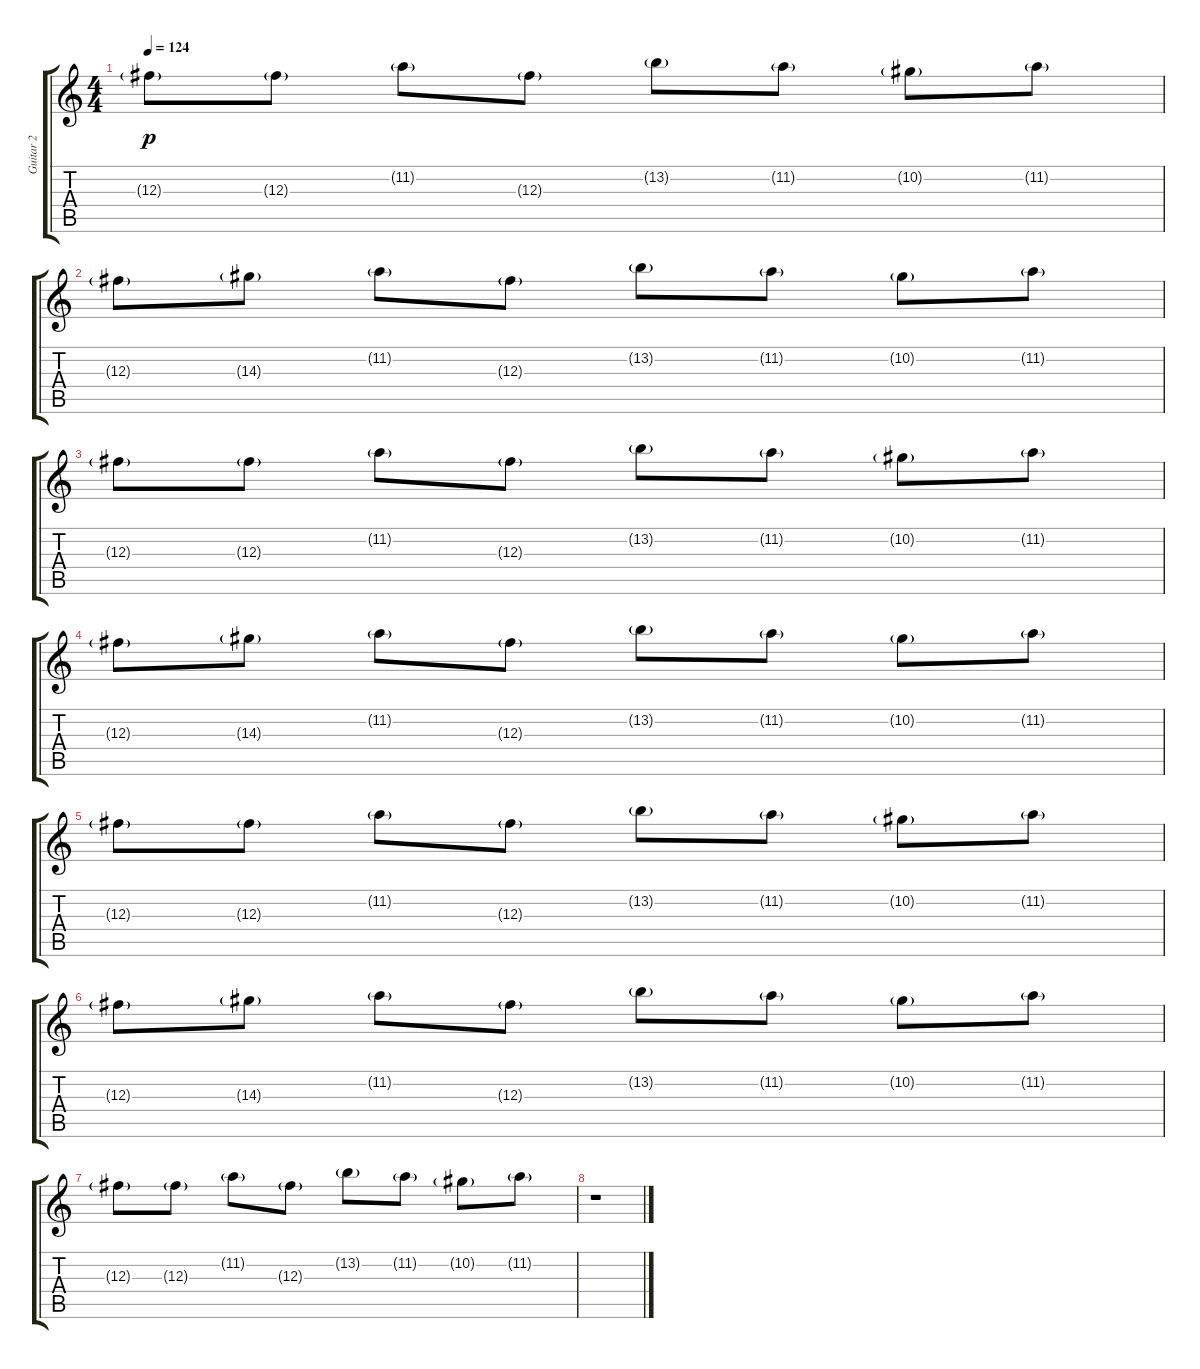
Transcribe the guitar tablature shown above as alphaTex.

\track ("Guitar 2" "Guitar 2") {instrument electricguitarjazz}
\staff {score tabs}
\tuning (Eb4 Bb3 Gb3 Db3 Ab2 Db2) {hide}
\ts (4 4)
\tempo 124
\clef g2
\ks c
12.3{g}.8{dy p} 12.3{g}.8 11.2{g}.8 12.3{g}.8 13.2{g}.8 11.2{g}.8 10.2{g}.8 11.2{g}.8 |
12.3{g}.8 14.3{g}.8 11.2{g}.8 12.3{g}.8 13.2{g}.8 11.2{g}.8 10.2{g}.8 11.2{g}.8 |
12.3{g}.8 12.3{g}.8 11.2{g}.8 12.3{g}.8 13.2{g}.8 11.2{g}.8 10.2{g}.8 11.2{g}.8 |
12.3{g}.8 14.3{g}.8 11.2{g}.8 12.3{g}.8 13.2{g}.8 11.2{g}.8 10.2{g}.8 11.2{g}.8 |
12.3{g}.8 12.3{g}.8 11.2{g}.8 12.3{g}.8 13.2{g}.8 11.2{g}.8 10.2{g}.8 11.2{g}.8 |
12.3{g}.8 14.3{g}.8 11.2{g}.8 12.3{g}.8 13.2{g}.8 11.2{g}.8 10.2{g}.8 11.2{g}.8 |
12.3{g}.8 12.3{g}.8 11.2{g}.8 12.3{g}.8 13.2{g}.8 11.2{g}.8 10.2{g}.8 11.2{g}.8 |
r.1
